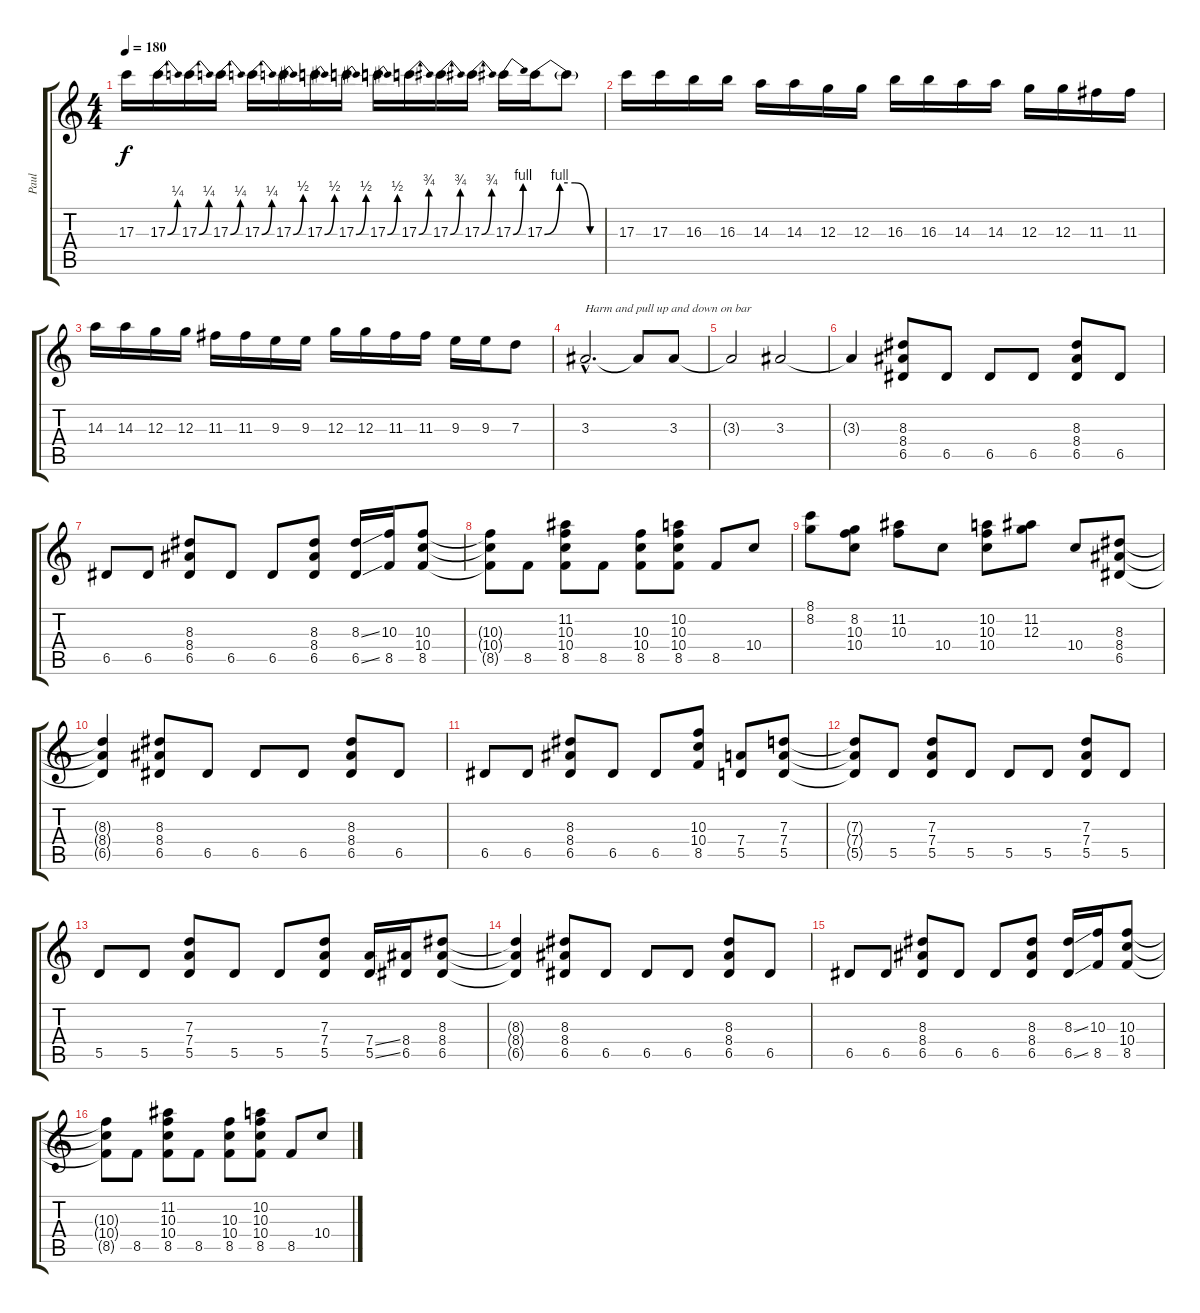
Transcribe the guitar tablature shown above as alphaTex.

\track ("Paul" "Paul") {instrument distortionguitar}
\staff {score tabs}
\tuning (E4 B3 G3 D3 A2 E2) {hide}
\ts (4 4)
\tempo 180
\clef g2
\ks c
17.3.16{dy f} 17.3{be (bend 0 0 60 1)}.16 17.3{be (bend 0 0 60 1)}.16 17.3{be (bend 0 0 60 1)}.16 17.3{be (bend 0 0 60 1)}.16 17.3{be (bend 0 0 60 2)}.16 17.3{be (bend 0 0 60 2)}.16 17.3{be (bend 0 0 60 2)}.16 17.3{be (bend 0 0 60 2)}.16 17.3{be (bend 0 0 60 3)}.16 17.3{be (bend 0 0 60 3)}.16 17.3{be (bend 0 0 60 3)}.16 17.3{be (bend 0 0 60 4)}.16 17.3{be (custom 0 0 15 4 30 4 45 0 60 0)}.16 17.3{t}.8 |
17.3.16 17.3.16 16.3.16 16.3.16 14.3.16 14.3.16 12.3.16 12.3.16 16.3.16 16.3.16 14.3.16 14.3.16 12.3.16 12.3.16 11.3.16 11.3.16 |
14.3.16 14.3.16 12.3.16 12.3.16 11.3.16 11.3.16 9.3.16 9.3.16 12.3.16 12.3.16 11.3.16 11.3.16 9.3.16 9.3.16 7.3.8 |
3.3{hac}.2{d txt "Harm and pull up and down on bar"} 3.3{t}.8 3.3.8 |
3.3{t}.2 3.3.2 |
3.3{t}.4 (8.3 8.4 6.5).8 6.5.8 6.5.8 6.5.8 (8.3 8.4 6.5).8 6.5.8 |
6.5.8 6.5.8 (8.3 8.4 6.5).8 6.5.8 6.5.8 (8.3 8.4 6.5).8 (8.3{ss} 6.5{ss}).16 (10.3 8.5).16 (10.3 10.4 8.5).8 |
(10.3{t} 10.4{t} 8.5{t}).8 8.5.8 (11.2 10.3 10.4 8.5).8 8.5.8 (10.3 10.4 8.5).8 (10.2 10.3 10.4 8.5).8 8.5.8 10.4.8 |
(8.1 8.2).8 (8.2 10.3 10.4).8 (11.2 10.3).8 10.4.8 (10.2 10.3 10.4).8 (11.2 12.3).8 10.4.8 (8.3 8.4 6.5).8 |
(8.3{t} 8.4{t} 6.5{t}).4 (8.3 8.4 6.5).8 6.5.8 6.5.8 6.5.8 (8.3 8.4 6.5).8 6.5.8 |
6.5.8 6.5.8 (8.3 8.4 6.5).8 6.5.8 6.5.8 (10.3 10.4 8.5).8 (7.4 5.5).8 (7.3 7.4 5.5).8 |
(7.3{t} 7.4{t} 5.5{t}).8 5.5.8 (7.3 7.4 5.5).8 5.5.8 5.5.8 5.5.8 (7.3 7.4 5.5).8 5.5.8 |
5.5.8 5.5.8 (7.3 7.4 5.5).8 5.5.8 5.5.8 (7.3 7.4 5.5).8 (7.4{ss} 5.5{ss}).16 (8.4 6.5).16 (8.3 8.4 6.5).8 |
(8.3{t} 8.4{t} 6.5{t}).4 (8.3 8.4 6.5).8 6.5.8 6.5.8 6.5.8 (8.3 8.4 6.5).8 6.5.8 |
6.5.8 6.5.8 (8.3 8.4 6.5).8 6.5.8 6.5.8 (8.3 8.4 6.5).8 (8.3{ss} 6.5{ss}).16 (10.3 8.5).16 (10.3 10.4 8.5).8 |
(10.3{t} 10.4{t} 8.5{t}).8 8.5.8 (11.2 10.3 10.4 8.5).8 8.5.8 (10.3 10.4 8.5).8 (10.2 10.3 10.4 8.5).8 8.5.8 10.4.8
